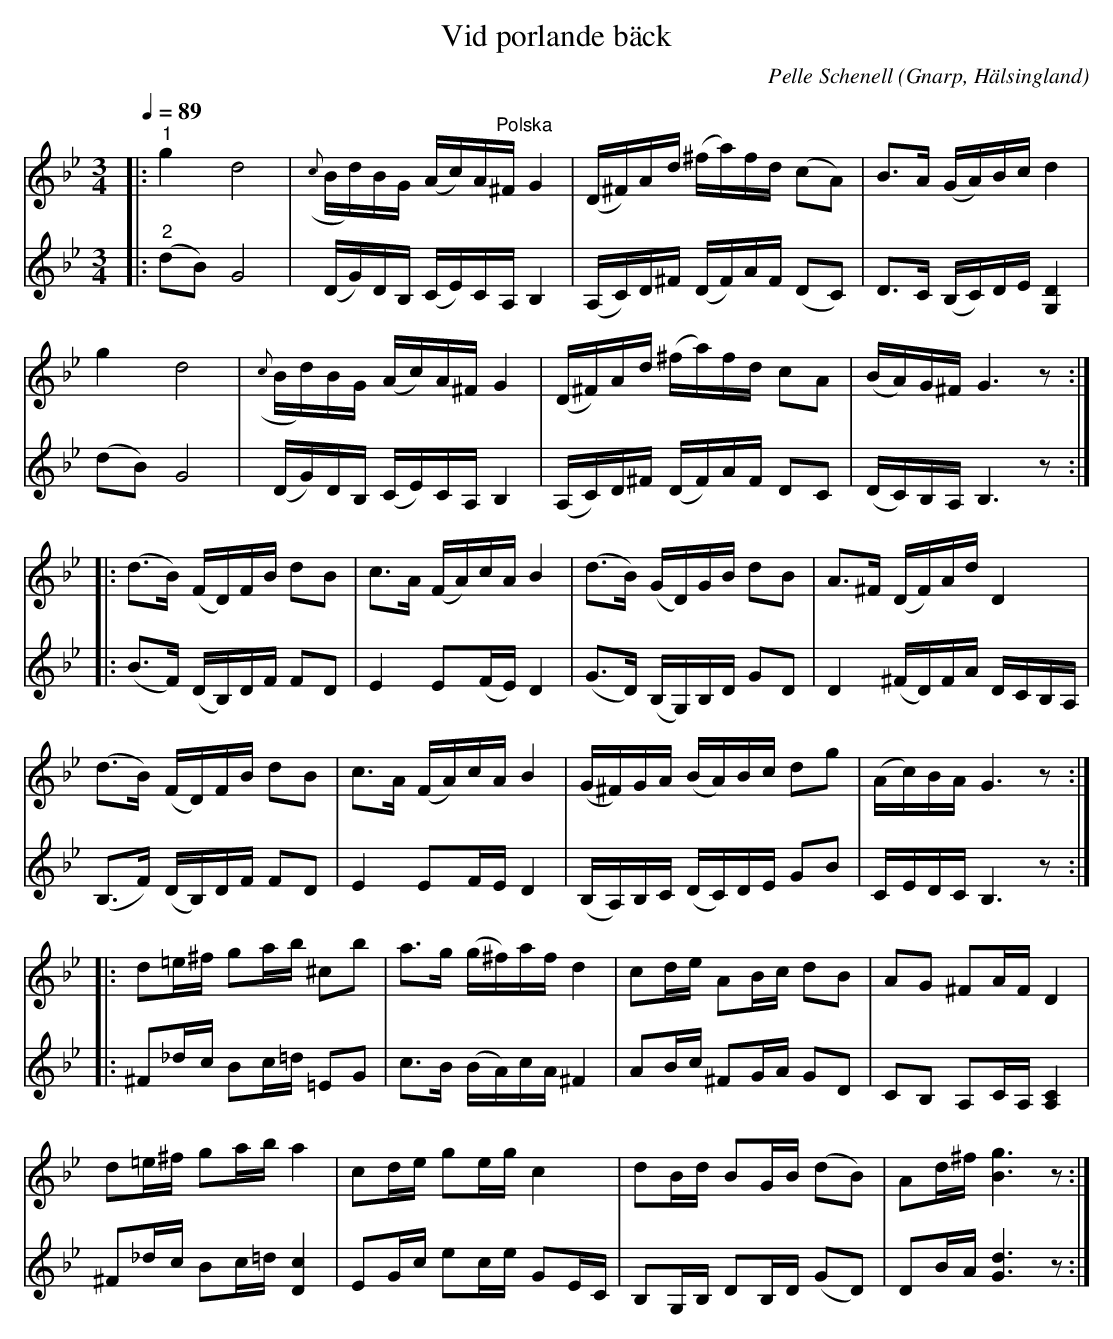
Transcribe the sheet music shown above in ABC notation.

X:1
T:Vid porlande bäck
C:Pelle Schenell
O:Gnarp, Hälsingland
L:1/16
Q:1/4=89
M:3/4
K:Gm
V:1
|:"^1" g4 d8 |({c} Bd)BG (Ac)A"^Polska"^F G4 | (D^F)Ad (^fa)fd (c2A2) | B2>A2 (GA)Bc d4 |
 g4 d8 | ({c} Bd)BG (Ac)A^F G4 | (D^F)Ad (^fa)fd c2A2 | (BA)G^F G6 z2 ::
(d2>B2) (FD)FB d2B2 | c2>A2 (FA)cA B4 | (d2>B2) (GD)GB d2B2 | A2>^F2 (DF)Ad D4 |
(d2>B2) (FD)FB d2B2 | c2>A2 (FA)cA B4 | (G^F)GA (BA)Bc d2g2 | (Ac)BA G6 z2 ::
d2=e^f g2ab ^c2b2 | a2>g2 (g^f)af d4 | c2de A2Bc d2B2 | A2G2 ^F2AF D4 |
d2=e^f g2ab a4 | c2de g2eg c4 | d2Bd B2GB (d2B2) | A2d^f [Bg]6 z2 :|
V:2
|:"^2" (d2B2) G8 | (DG)DB, (CE)CA, B,4 | (A,C)D^F (DF)AF (D2C2) | D2>C2 (B,C)DE [G,D]4 |
(d2B2) G8 | (DG)DB, (CE)CA, B,4 | (A,C)D^F (DF)AF D2C2 | (DC)B,A, B,6 z2 ::
(B2>F2) (DB,)DF F2D2 | E4 E2(FE) D4 | (G2>D2) (B,G,)B,D G2D2 | D4 (^FD)FA DCB,A, |
(B,2>F2) (DB,)DF F2D2 | E4 E2FE D4 | (B,A,)B,C (DC)DE G2B2 | C-EDC B,6 z2 ::
^F2_dc B2c=d =E2G2 | c2>B2 (BA)cA ^F4 | A2Bc ^F2GA G2D2 | C2B,2 A,2CA, [A,C]4 |
 ^F2_dc B2c=d [Dc]4 | E2Gc e2ce G2EC | B,2G,B, D2B,D (G2D2) | D2BA [Gd]6 z2 :|
